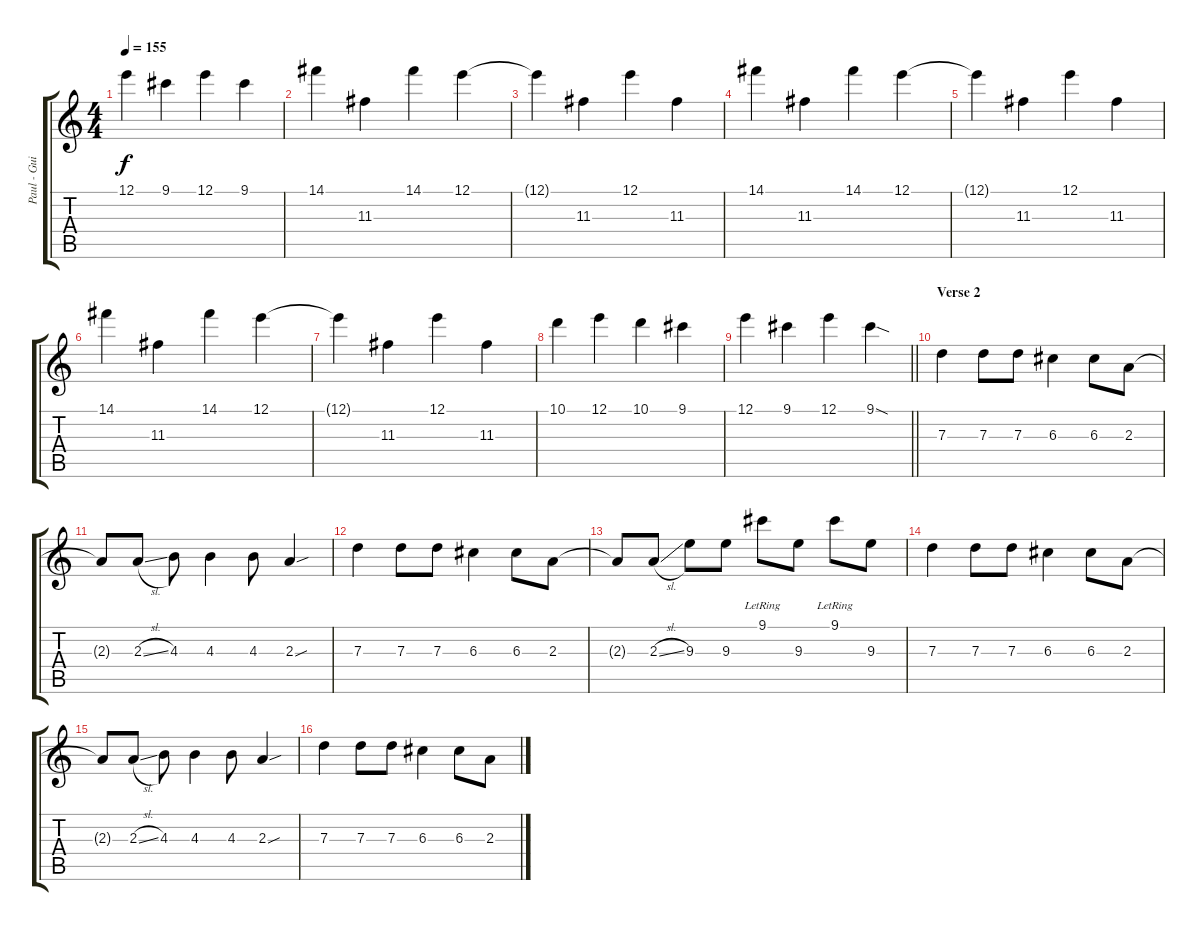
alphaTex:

\track ("Paul - Guitar" "Paul - Gui") {instrument distortionguitar}
\staff {score tabs}
\tuning (E4 B3 G3 D3 A2 E2) {hide}
\ts (4 4)
\tempo 155
\clef g2
\ks c
12.1.4{dy f} 9.1.4 12.1.4 9.1.4 |
14.1.4 11.3.4 14.1.4 12.1.4 |
12.1{t}.4 11.3.4 12.1.4 11.3.4 |
14.1.4 11.3.4 14.1.4 12.1.4 |
12.1{t}.4 11.3.4 12.1.4 11.3.4 |
14.1.4 11.3.4 14.1.4 12.1.4 |
12.1{t}.4 11.3.4 12.1.4 11.3.4 |
10.1.4 12.1.4 10.1.4 9.1.4 |
\barLineRight lightlight
12.1.4 9.1.4 12.1.4 9.1{sod}.4 |
\section ("" "Verse 2")
7.3.4{volume 12} 7.3.8 7.3.8 6.3.4 6.3.8 2.3.8 |
2.3{t}.8 2.3{sl}.8 4.3.8 4.3.4 4.3.8 2.3{sou}.4 |
7.3.4 7.3.8 7.3.8 6.3.4 6.3.8 2.3.8 |
2.3{t}.8 2.3{sl}.8 9.3.8 9.3.8 9.1{lr}.8 9.3.8 9.1{lr}.8 9.3.8 |
7.3.4 7.3.8 7.3.8 6.3.4 6.3.8 2.3.8 |
2.3{t}.8 2.3{sl}.8 4.3.8 4.3.4 4.3.8 2.3{sou}.4 |
7.3.4 7.3.8 7.3.8 6.3.4 6.3.8 2.3.8
